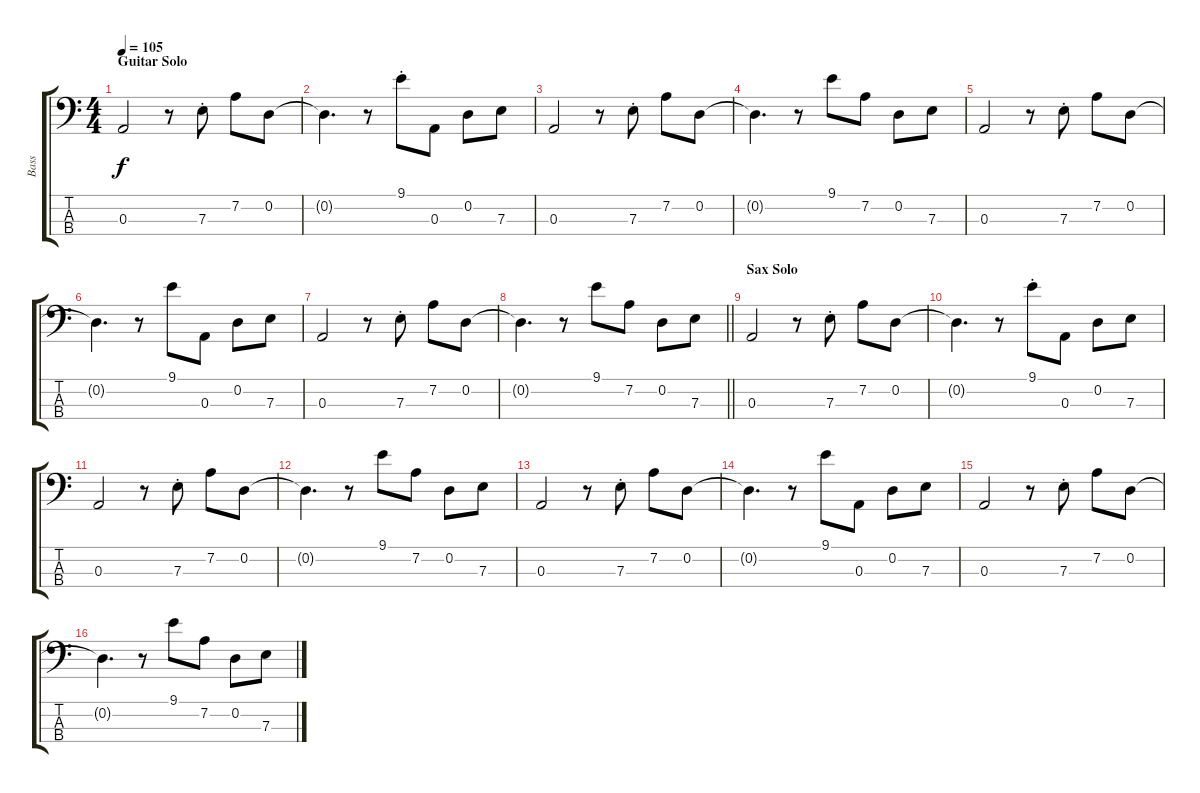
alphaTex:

\track ("Bass" "Bass") {instrument electricbasspick}
\staff {score tabs}
\tuning (G2 D2 A1 E1) {hide}
\ts (4 4)
\section ("" "Guitar Solo")
\tempo 105
\clef f4
\ks c
0.3.2{dy f} r.8 7.3{st}.8 7.2.8 0.2.8 |
0.2{t}.4{d} r.8 9.1{st}.8 0.3.8 0.2.8 7.3.8 |
0.3.2 r.8 7.3{st}.8 7.2.8 0.2.8 |
0.2{t}.4{d} r.8 9.1.8 7.2.8 0.2.8 7.3.8 |
0.3.2 r.8 7.3{st}.8 7.2.8 0.2.8 |
0.2{t}.4{d} r.8 9.1.8 0.3.8 0.2.8 7.3.8 |
0.3.2 r.8 7.3{st}.8 7.2.8 0.2.8 |
\barLineRight lightlight
0.2{t}.4{d} r.8 9.1.8 7.2.8 0.2.8 7.3.8 |
\section ("" "Sax Solo")
0.3.2 r.8 7.3{st}.8 7.2.8 0.2.8 |
0.2{t}.4{d} r.8 9.1{st}.8 0.3.8 0.2.8 7.3.8 |
0.3.2 r.8 7.3{st}.8 7.2.8 0.2.8 |
0.2{t}.4{d} r.8 9.1.8 7.2.8 0.2.8 7.3.8 |
0.3.2 r.8 7.3{st}.8 7.2.8 0.2.8 |
0.2{t}.4{d} r.8 9.1.8 0.3.8 0.2.8 7.3.8 |
0.3.2 r.8 7.3{st}.8 7.2.8 0.2.8 |
0.2{t}.4{d} r.8 9.1.8 7.2.8 0.2.8 7.3.8
